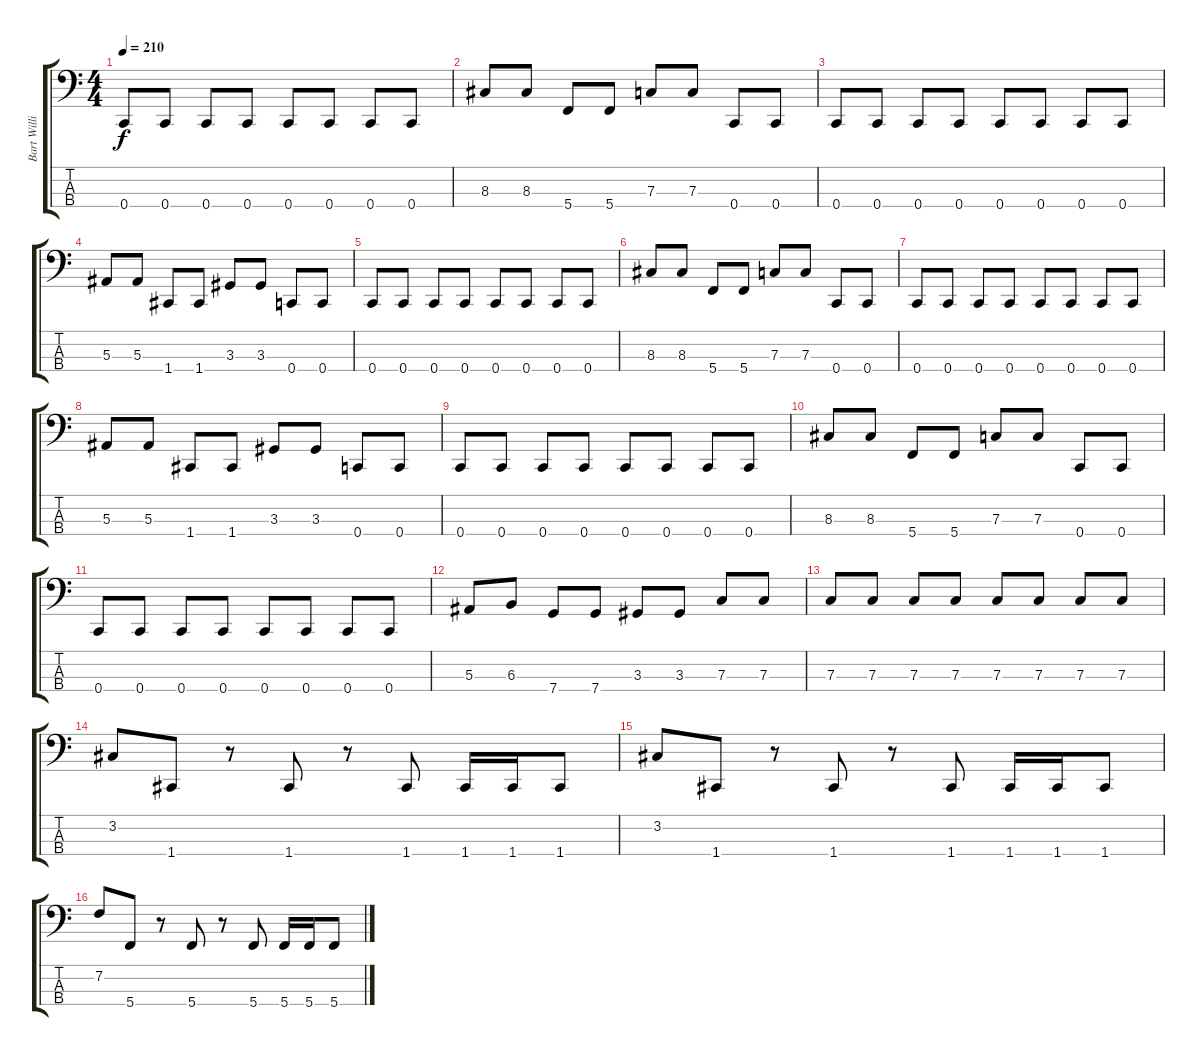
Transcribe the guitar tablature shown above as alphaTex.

\track ("Bart Williams Bass" "Bart Willi") {instrument electricbassfinger}
\staff {score tabs}
\tuning (Eb2 Bb1 F1 C1) {hide}
\ts (4 4)
\tempo 210
\clef f4
\ks c
0.4.8{dy f} 0.4.8 0.4.8 0.4.8 0.4.8 0.4.8 0.4.8 0.4.8 |
8.3.8 8.3.8 5.4.8 5.4.8 7.3.8 7.3.8 0.4.8 0.4.8 |
0.4.8 0.4.8 0.4.8 0.4.8 0.4.8 0.4.8 0.4.8 0.4.8 |
5.3.8 5.3.8 1.4.8 1.4.8 3.3.8 3.3.8 0.4.8 0.4.8 |
0.4.8 0.4.8 0.4.8 0.4.8 0.4.8 0.4.8 0.4.8 0.4.8 |
8.3.8 8.3.8 5.4.8 5.4.8 7.3.8 7.3.8 0.4.8 0.4.8 |
0.4.8 0.4.8 0.4.8 0.4.8 0.4.8 0.4.8 0.4.8 0.4.8 |
5.3.8 5.3.8 1.4.8 1.4.8 3.3.8 3.3.8 0.4.8 0.4.8 |
0.4.8 0.4.8 0.4.8 0.4.8 0.4.8 0.4.8 0.4.8 0.4.8 |
8.3.8 8.3.8 5.4.8 5.4.8 7.3.8 7.3.8 0.4.8 0.4.8 |
0.4.8 0.4.8 0.4.8 0.4.8 0.4.8 0.4.8 0.4.8 0.4.8 |
5.3.8 6.3.8 7.4.8 7.4.8 3.3.8 3.3.8 7.3.8 7.3.8 |
7.3.8 7.3.8 7.3.8 7.3.8 7.3.8 7.3.8 7.3.8 7.3.8 |
3.2.8 1.4.8 r.8 1.4.8 r.8 1.4.8 1.4.16 1.4.16 1.4.8 |
3.2.8 1.4.8 r.8 1.4.8 r.8 1.4.8 1.4.16 1.4.16 1.4.8 |
7.2.8 5.4.8 r.8 5.4.8 r.8 5.4.8 5.4.16 5.4.16 5.4.8
